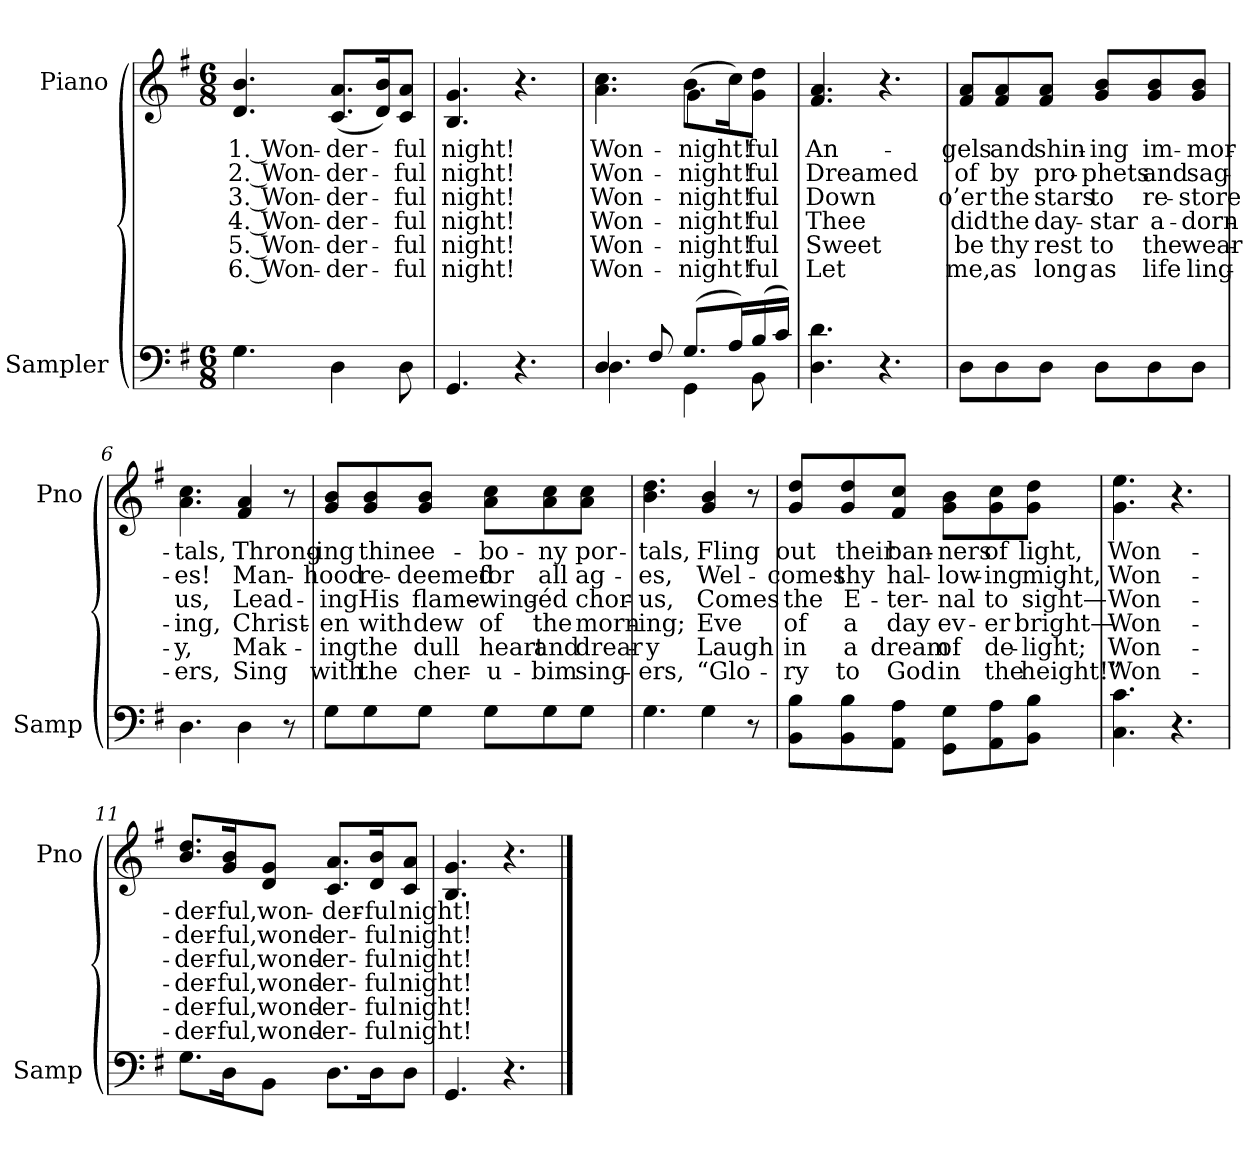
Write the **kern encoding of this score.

**kern	**kern	**text	**text	**text	**text	**text	**text
*part2	*part1	*part1	*part1	*part1	*part1	*part1	*part1
*staff2	*staff1	*staff1	*staff1	*staff1	*staff1	*staff1	*staff1
*I"Sampler	*I"Piano	*	*	*	*	*	*
*I'Samp	*I'Pno	*	*	*	*	*	*
*clefF4	*clefG2	*	*	*	*	*	*
*k[f#]	*k[f#]	*	*	*	*	*	*
*G:	*G:	*	*	*	*	*	*
*M6/8	*M6/8	*	*	*	*	*	*
=1	=1	=1	=1	=1	=1	=1	=1
4.G	4.d 4.b	1. Won-	2. Won-	3. Won-	4. Won-	5. Won-	6. Won-
4D	(8.c/ 8.a/L	-der-	-der-	-der-	-der-	-der-	-der-
.	16d/ 16b/K)	.	.	.	.	.	.
8D	8c/ 8a/J	-ful	-ful	-ful	-ful	-ful	-ful
=2	=2	=2	=2	=2	=2	=2	=2
4.GG	4.B 4.g	night!	night!	night!	night!	night!	night!
4.r	4.r	.	.	.	.	.	.
=3	=3	=3	=3	=3	=3	=3	=3
*^	*^	*	*	*	*	*	*
4D/	4.D	4.a 4.cc	4.ryy	Won-	Won-	Won-	Won-	Won-	Won-
8F#/	.	.	.	.	.	.	.	.	.
(8.G/L	4GG	(8.b\L	4g	night!	night!	night!	night!	night!	night!
16A/L)	.	16cc\K)	.	.	.	.	.	.	.
(16B/	8BB	8g\ 8dd\J	8ryy	-ful	-ful	-ful	-ful	-ful	-ful
16c/JJ)	.	.	.	.	.	.	.	.	.
*v	*v	*	*	*	*	*	*	*	*
*	*v	*v	*	*	*	*	*	*
=4	=4	=4	=4	=4	=4	=4	=4
4.D 4.d	4.f# 4.a	An-	Dreamed	Down	Thee	Sweet	Let
4.r	4.r	.	.	.	.	.	.
=5	=5	=5	=5	=5	=5	=5	=5
8D\L	8f#/ 8a/L	-gels	of	o’er	did	be	me,
8D\	8f#/ 8a/	and	by	the	the	thy	as
8D\J	8f#/ 8a/J	shin-	pro-	stars	day-	rest	long
8D\L	8g/ 8b/L	-ing	-phets	to	-star	to	as
8D\	8g/ 8b/	im-	and	re-	a-	the	life
8D\J	8g/ 8b/J	-mor-	sag-	-store	-dorn-	wear-	ling-
=6	=6	=6	=6	=6	=6	=6	=6
4.D	4.a 4.cc	-tals,	-es!	us,	-ing,	-y,	-ers,
4D	4f# 4a	Throng-	Man-	Lead-	Christ-	Mak-	Sing
8r	8r	.	.	.	.	.	.
=7	=7	=7	=7	=7	=7	=7	=7
8G\L	8g/ 8b/L	-ing	-hood	-ing	-en	-ing	with
8G\	8g/ 8b/	thine	re-	His	with	the	the
8G\J	8g/ 8b/J	e-	-deemed	flame-	dew	dull	cher-
8G\L	8a\ 8cc\L	-bo-	for	-wing-	of	heart	-u-
8G\	8a\ 8cc\	-ny	all	-éd	the	and	-bim
8G\J	8a\ 8cc\J	por-	ag-	chor-	morn-	drear-	sing-
=8	=8	=8	=8	=8	=8	=8	=8
4.G	4.b 4.dd	-tals,	-es,	-us,	-ing;	-y	-ers,
4G	4g 4b	Fling	Wel-	Comes	Eve	Laugh	“Glo-
8r	8r	.	.	.	.	.	.
=9	=9	=9	=9	=9	=9	=9	=9
8BB\ 8B\L	8g/ 8dd/L	out	-comes	the	of	in	-ry
8BB\ 8B\	8g/ 8dd/	their	thy	E-	a	a	to
8AA\ 8A\J	8f#/ 8cc/J	ban-	hal-	-ter-	day	dream	God
8GG\ 8G\L	8g\ 8b\L	-ners	-low-	-nal	ev-	of	in
8AA\ 8A\	8g\ 8cc\	of	-ing	to	-er	de-	the
8BB\ 8B\J	8g\ 8dd\J	light,	might,	sight—	bright—	-light;	height!”
=10	=10	=10	=10	=10	=10	=10	=10
4.C 4.c	4.g 4.ee	Won-	Won-	Won-	Won-	Won-	Won-
4.r	4.r	.	.	.	.	.	.
=11	=11	=11	=11	=11	=11	=11	=11
8.G\L	8.b/ 8.dd/L	-der-	-der-	-der-	-der-	-der-	-der-
16D\K	16g/ 16b/K	-ful,	-ful,	-ful,	-ful,	-ful,	-ful,
8BB\J	8d/ 8g/J	won-	wond-	wond-	wond-	wond-	wond-
8.D\L	8.c/ 8.a/L	-der-	-er-	-er-	-er-	-er-	-er-
16D\K	16d/ 16b/K	-ful	-ful	-ful	-ful	-ful	-ful
8D\J	8c/ 8a/J	night!	night!	night!	night!	night!	night!
=12	=12	=12	=12	=12	=12	=12	=12
4.GG	4.B 4.g	.	.	.	.	.	.
4.r	4.r	.	.	.	.	.	.
==	==	==	==	==	==	==	==
*-	*-	*-	*-	*-	*-	*-	*-
